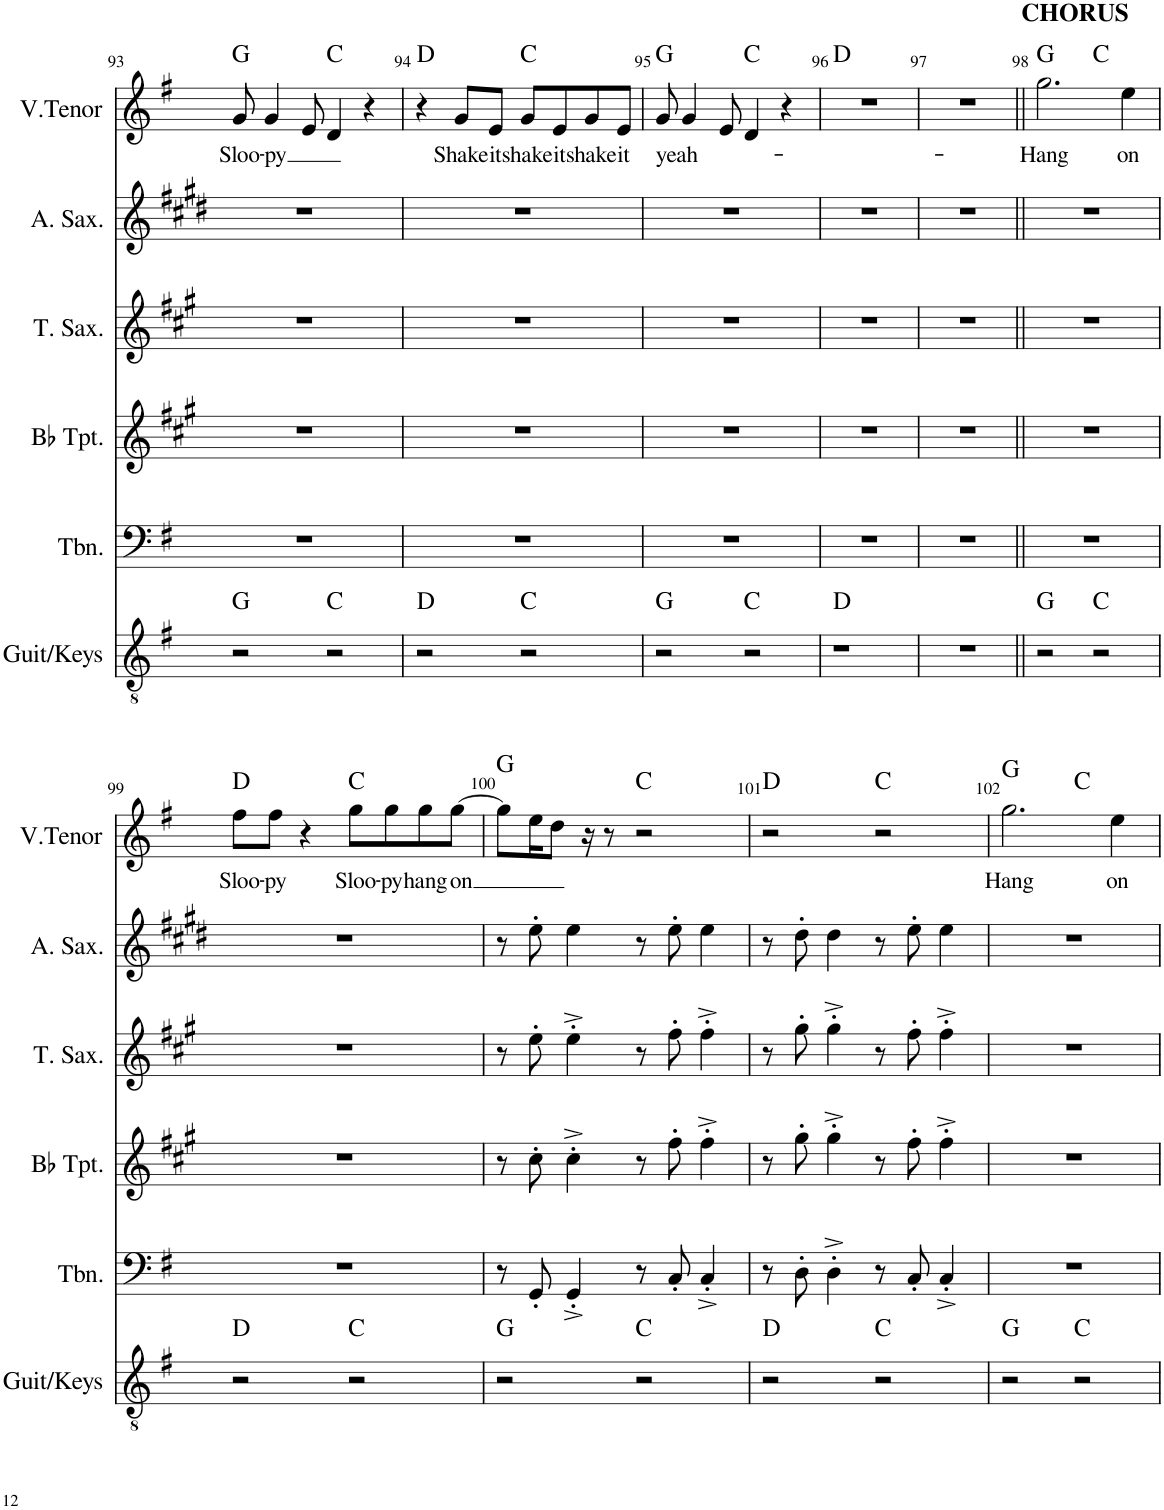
**kern	**harte	**kern	**kern	**kern	**kern	**kern	**text	**harte
*part6	*part6	*part5	*part4	*part3	*part2	*part1	*part1	*part1
*staff6	*	*staff5	*staff4	*staff3	*staff2	*staff1	*staff1	*
*I"Guit/Keys	*	*I"Trombone	*I"Bb Trumpet	*I"Tenor Saxophone	*I"Alto Saxophone	*I"V. Tenor	*	*
*I'Guit/Keys	*	*I'Tbn.	*I'Bb Tpt.	*I'T. Sax.	*I'A. Sax.	*I'V.Tenor	*	*
!!LO:PB:g=z
*clefGv2	*	*clefF4	*clefG2	*clefG2	*clefG2	*clefG2	*	*
*	*	*	*Trd1c2	*Trd8c14	*Trd5c9	*	*	*
*k[f#]	*	*k[f#]	*k[f#c#g#]	*k[f#c#g#]	*k[f#c#g#d#]	*k[f#]	*	*
*M4/4	*	*M4/4	*M4/4	*M4/4	*M4/4	*M4/4	*	*
=93	=93	=93	=93	=93	=93	=93	=93	=93
!	!	!	!	!	!	!	!LO:LY:b	!
2r	G:maj	1r	1r	1r	1r	8g/	Sloo-	G:maj
!	!	!	!	!	!	!	!LO:LY:b	!
.	.	.	.	.	.	4g/	-py	.
.	.	.	.	.	.	8e/	.	.
2r	C:maj	.	.	.	.	4d/	.	C:maj
.	.	.	.	.	.	4r	.	.
=94	=94	=94	=94	=94	=94	=94	=94	=94
2r	D:maj	1r	1r	1r	1r	4r	.	D:maj
!	!	!	!	!	!	!	!LO:LY:b	!
.	.	.	.	.	.	8g/L	Shake	.
!	!	!	!	!	!	!	!LO:LY:b	!
.	.	.	.	.	.	8e/J	it	.
!	!	!	!	!	!	!	!LO:LY:b	!
2r	C:maj	.	.	.	.	8g/L	shake	C:maj
!	!	!	!	!	!	!	!LO:LY:b	!
.	.	.	.	.	.	8e/	it	.
!	!	!	!	!	!	!	!LO:LY:b	!
.	.	.	.	.	.	8g/	shake	.
!	!	!	!	!	!	!	!LO:LY:b	!
.	.	.	.	.	.	8e/J	it	.
=95	=95	=95	=95	=95	=95	=95	=95	=95
!	!	!	!	!	!	!	!LO:LY:b	!
2r	G:maj	1r	1r	1r	1r	8g/	yeah-	G:maj
.	.	.	.	.	.	4g/	.	.
.	.	.	.	.	.	8e/	.	.
2r	C:maj	.	.	.	.	4d/	.	C:maj
.	.	.	.	.	.	4r	.	.
=96	=96	=96	=96	=96	=96	=96	=96	=96
1r	D:maj	1r	1r	1r	1r	1r	.	D:maj
=97	=97	=97	=97	=97	=97	=97	=97	=97
1r	.	1r	1r	1r	1r	1r	.	.
=98||	=98||	=98||	=98||	=98||	=98||	=98||	=98||	=98||
!	!	!	!	!	!	!LO:TX:a:B:t=CHORUS	!	!
!	!	!	!	!	!	!	!LO:LY:b	!
*	*	*	*	*	*	*^	*	*
2r	G:maj	1r	1r	1r	1r	2.gg\	2ryy	Hang	G:maj
2r	C:maj	.	.	.	.	.	2ryy	.	C:maj
!	!	!	!	!	!	!	!	!LO:LY:b	!
.	.	.	.	.	.	4ee\	.	on	.
!!LO:LB:g=z
=99	=99	=99	=99	=99	=99	=99	=99	=99	=99
!	!	!	!	!	!	!	!	!LO:LY:b	!
*	*	*	*	*	*	*v	*v	*	*
2r	D:maj	1r	1r	1r	1r	8ff#\L	Sloo-	D:maj
!	!	!	!	!	!	!	!LO:LY:b	!
.	.	.	.	.	.	8ff#\J	-py	.
.	.	.	.	.	.	4r	.	.
!	!	!	!	!	!	!	!LO:LY:b	!
2r	C:maj	.	.	.	.	8gg\L	Sloo-	C:maj
!	!	!	!	!	!	!	!LO:LY:b	!
.	.	.	.	.	.	8gg\	-py	.
!	!	!	!	!	!	!	!LO:LY:b	!
.	.	.	.	.	.	8gg\	hang	.
!	!	!	!	!	!	!	!LO:LY:b	!
.	.	.	.	.	.	[8gg\J	on	.
=100	=100	=100	=100	=100	=100	=100	=100	=100
2r	G:maj	8r	8r	8r	8r	8gg\L]	.	G:maj
.	.	8GG'/	8cc#'\	8ee'\	8ee'\	16ee\K	.	.
.	.	.	.	.	.	8dd\J	.	.
.	.	4GG'^/	4cc#'^\	4ee'^\	4ee\	.	.	.
.	.	.	.	.	.	16r	.	.
.	.	.	.	.	.	8r	.	.
2r	C:maj	8r	8r	8r	8r	2r	.	C:maj
.	.	8C'/	8ff#'\	8ff#'\	8ee'\	.	.	.
.	.	4C'^/	4ff#'^\	4ff#'^\	4ee\	.	.	.
=101	=101	=101	=101	=101	=101	=101	=101	=101
2r	D:maj	8r	8r	8r	8r	2r	.	D:maj
.	.	8D'\	8gg#'\	8gg#'\	8dd#'\	.	.	.
.	.	4D'^\	4gg#'^\	4gg#'^\	4dd#\	.	.	.
2r	C:maj	8r	8r	8r	8r	2r	.	C:maj
.	.	8C'/	8ff#'\	8ff#'\	8ee'\	.	.	.
.	.	4C'^/	4ff#'^\	4ff#'^\	4ee\	.	.	.
=102	=102	=102	=102	=102	=102	=102	=102	=102
!	!	!	!	!	!	!	!LO:LY:b	!
*	*	*	*	*	*	*^	*	*
2r	G:maj	1r	1r	1r	1r	2.gg\	2ryy	Hang	G:maj
2r	C:maj	.	.	.	.	.	2ryy	.	C:maj
!	!	!	!	!	!	!	!	!LO:LY:b	!
.	.	.	.	.	.	4ee\	.	on	.
*	*	*	*	*	*	*v	*v	*	*
=	=	=	=	=	=	=	=	=
*-	*-	*-	*-	*-	*-	*-	*-	*-
